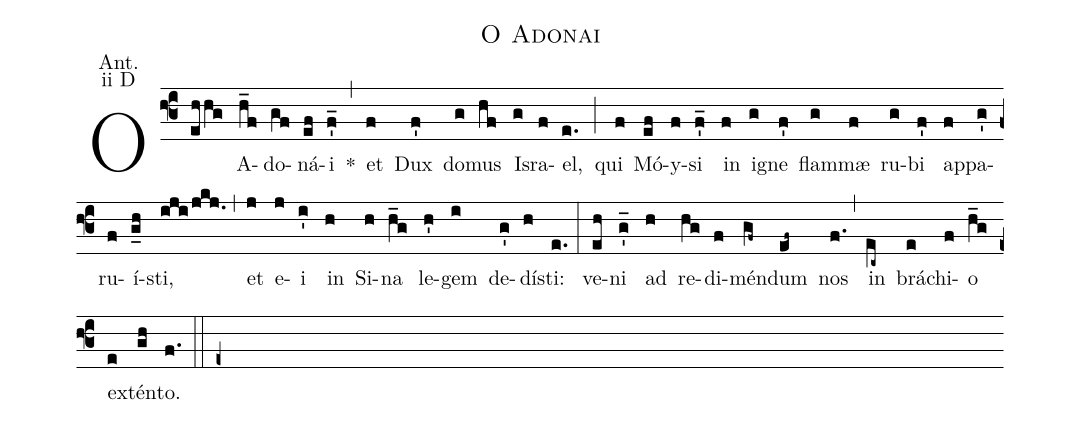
name: O Adonai;
office-part: Antiphonae Majores Ad Magnificat;
mode: 2;
annotation: Ant.;
annotation: ii D;
%%
(f3) O(ehhg) A(h_f)do(gf)n<v>\'a</v>(ef)i(f_') *(,)
et(f) Dux(f') do(g)mus(hf) Is(g)ra(f)el,(e.) (;)
qui(f) M<v>\'o</v>(ef)y(f)si(f_') in(f) ig(g)ne(f') flam(g)m<v>\ae</v>(f) ru(g)bi(f') ap(f)pa(g')ru(f)<v>\'i</v>(g_h)sti,(iji/jkj.) (,)
et(j) e(j)i(i') in(h) Si(h)na(h_g) le(h')gem(i) de(g')d<v>\'i</v>(h)sti:(e.) (:)
ve(eh)ni(g_') ad(h) re(hg)di(f)m<v>\'e</v>n(gf~)dum(ef~) nos(f.) (,)
in(ec~) br<v>\'a</v>(e)chi(f)o(h_g) ex(e)t<v>\'e</v>n(gh)to.(f.) (::e+)
